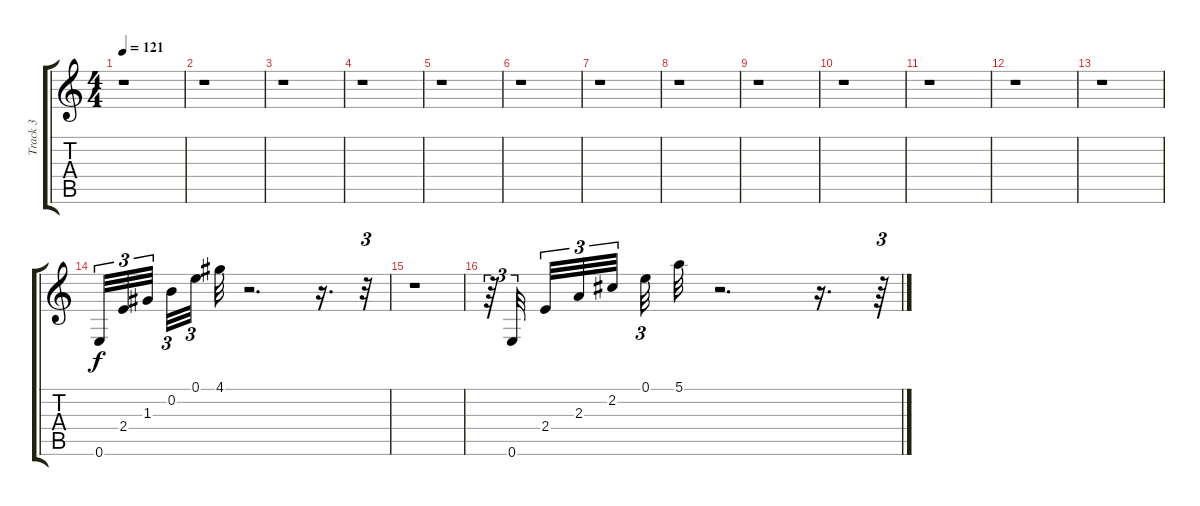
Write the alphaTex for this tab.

\track ("Track 3" "Track 3") {instrument electricguitarclean}
\staff {score tabs}
\tuning (E4 B3 G3 D3 A2 E2) {hide}
\ts (4 4)
\tempo 121
\clef g2
\ks c
r.1{dy f} |
r.1 |
r.1 |
r.1 |
r.1 |
r.1 |
r.1 |
r.1 |
r.1 |
r.1 |
r.1 |
r.1 |
r.1 |
0.6.32{tu (3 2)} 2.4.32{tu (3 2)} 1.3.32{tu (3 2)} 0.2.32{tu (3 2)} 0.1.32{tu (3 2)} 4.1.32 r.2{d} r.16{d} r.32{tu (3 2)} |
r.1 |
r.64{tu (3 2)} 0.6.32{tu (3 2)} 2.4.32{tu (3 2)} 2.3.32{tu (3 2)} 2.2.32{tu (3 2)} 0.1.32{tu (3 2)} 5.1.32 r.2{d} r.16{d} r.64{tu (3 2)}
